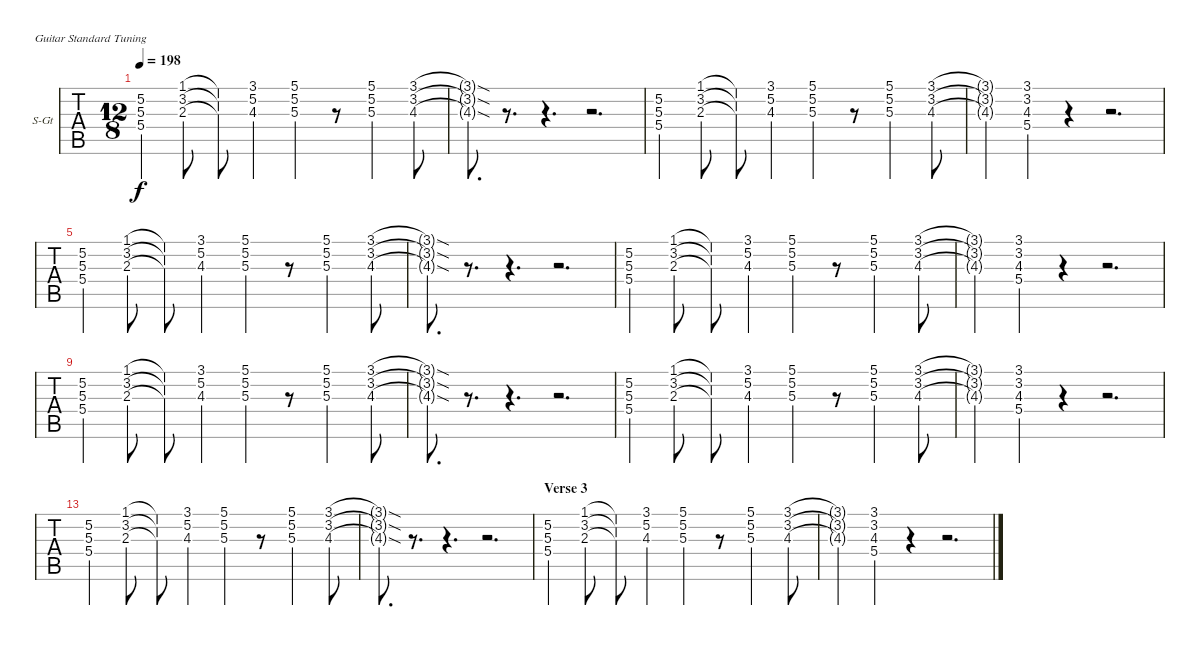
\bracketExtendMode nobrackets
\firstSystemTrackNameOrientation horizontal
\otherSystemsTrackNameOrientation horizontal
\defaultBarNumberDisplay FirstOfSystem
\track ("Acoustic" "S-Gt") {instrument acousticguitarsteel}
\staff {tabs}
\tuning (E4 B3 G3 D3 A2 E2)
\ts (12 8)
\tempo 198
\clef g2
\ks c
(5.2 5.3 5.4).4{dy f} (1.1 3.2 2.3).8 (1.1{t} 3.2{t} 2.3{t}).8 (3.1 5.2 4.3).4 (5.1 5.2 5.3).4 r.8 (5.1 5.2 5.3).4 (3.1 3.2 4.3).8 |
(3.1{sod t} 3.2{sod t} 4.3{sod t}).8{d} r.8{d} r.4{d} r.2{d} |
(5.2 5.3 5.4).4 (1.1 3.2 2.3).8 (1.1{t} 3.2{t} 2.3{t}).8 (3.1 5.2 4.3).4 (5.1 5.2 5.3).4 r.8 (5.1 5.2 5.3).4 (3.1 3.2 4.3).8 |
(3.1{t} 3.2{t} 4.3{t}).4 (3.1 3.2 4.3 5.4).4 r.4 r.2{d} |
(5.2 5.3 5.4).4 (1.1 3.2 2.3).8 (1.1{t} 3.2{t} 2.3{t}).8 (3.1 5.2 4.3).4 (5.1 5.2 5.3).4 r.8 (5.1 5.2 5.3).4 (3.1 3.2 4.3).8 |
(3.1{sod t} 3.2{sod t} 4.3{sod t}).8{d} r.8{d} r.4{d} r.2{d} |
(5.2 5.3 5.4).4 (1.1 3.2 2.3).8 (1.1{t} 3.2{t} 2.3{t}).8 (3.1 5.2 4.3).4 (5.1 5.2 5.3).4 r.8 (5.1 5.2 5.3).4 (3.1 3.2 4.3).8 |
(3.1{t} 3.2{t} 4.3{t}).4 (3.1 3.2 4.3 5.4).4 r.4 r.2{d} |
(5.2 5.3 5.4).4 (1.1 3.2 2.3).8 (1.1{t} 3.2{t} 2.3{t}).8 (3.1 5.2 4.3).4 (5.1 5.2 5.3).4 r.8 (5.1 5.2 5.3).4 (3.1 3.2 4.3).8 |
(3.1{sod t} 3.2{sod t} 4.3{sod t}).8{d} r.8{d} r.4{d} r.2{d} |
(5.2 5.3 5.4).4 (1.1 3.2 2.3).8 (1.1{t} 3.2{t} 2.3{t}).8 (3.1 5.2 4.3).4 (5.1 5.2 5.3).4 r.8 (5.1 5.2 5.3).4 (3.1 3.2 4.3).8 |
(3.1{t} 3.2{t} 4.3{t}).4 (3.1 3.2 4.3 5.4).4 r.4 r.2{d} |
(5.2 5.3 5.4).4 (1.1 3.2 2.3).8 (1.1{t} 3.2{t} 2.3{t}).8 (3.1 5.2 4.3).4 (5.1 5.2 5.3).4 r.8 (5.1 5.2 5.3).4 (3.1 3.2 4.3).8 |
(3.1{sod t} 3.2{sod t} 4.3{sod t}).8{d} r.8{d} r.4{d} r.2{d} |
\section ("" "Verse 3")
(5.2 5.3 5.4).4 (1.1 3.2 2.3).8 (1.1{t} 3.2{t} 2.3{t}).8 (3.1 5.2 4.3).4 (5.1 5.2 5.3).4 r.8 (5.1 5.2 5.3).4 (3.1 3.2 4.3).8 |
(3.1{t} 3.2{t} 4.3{t}).4 (3.1 3.2 4.3 5.4).4 r.4 r.2{d}
